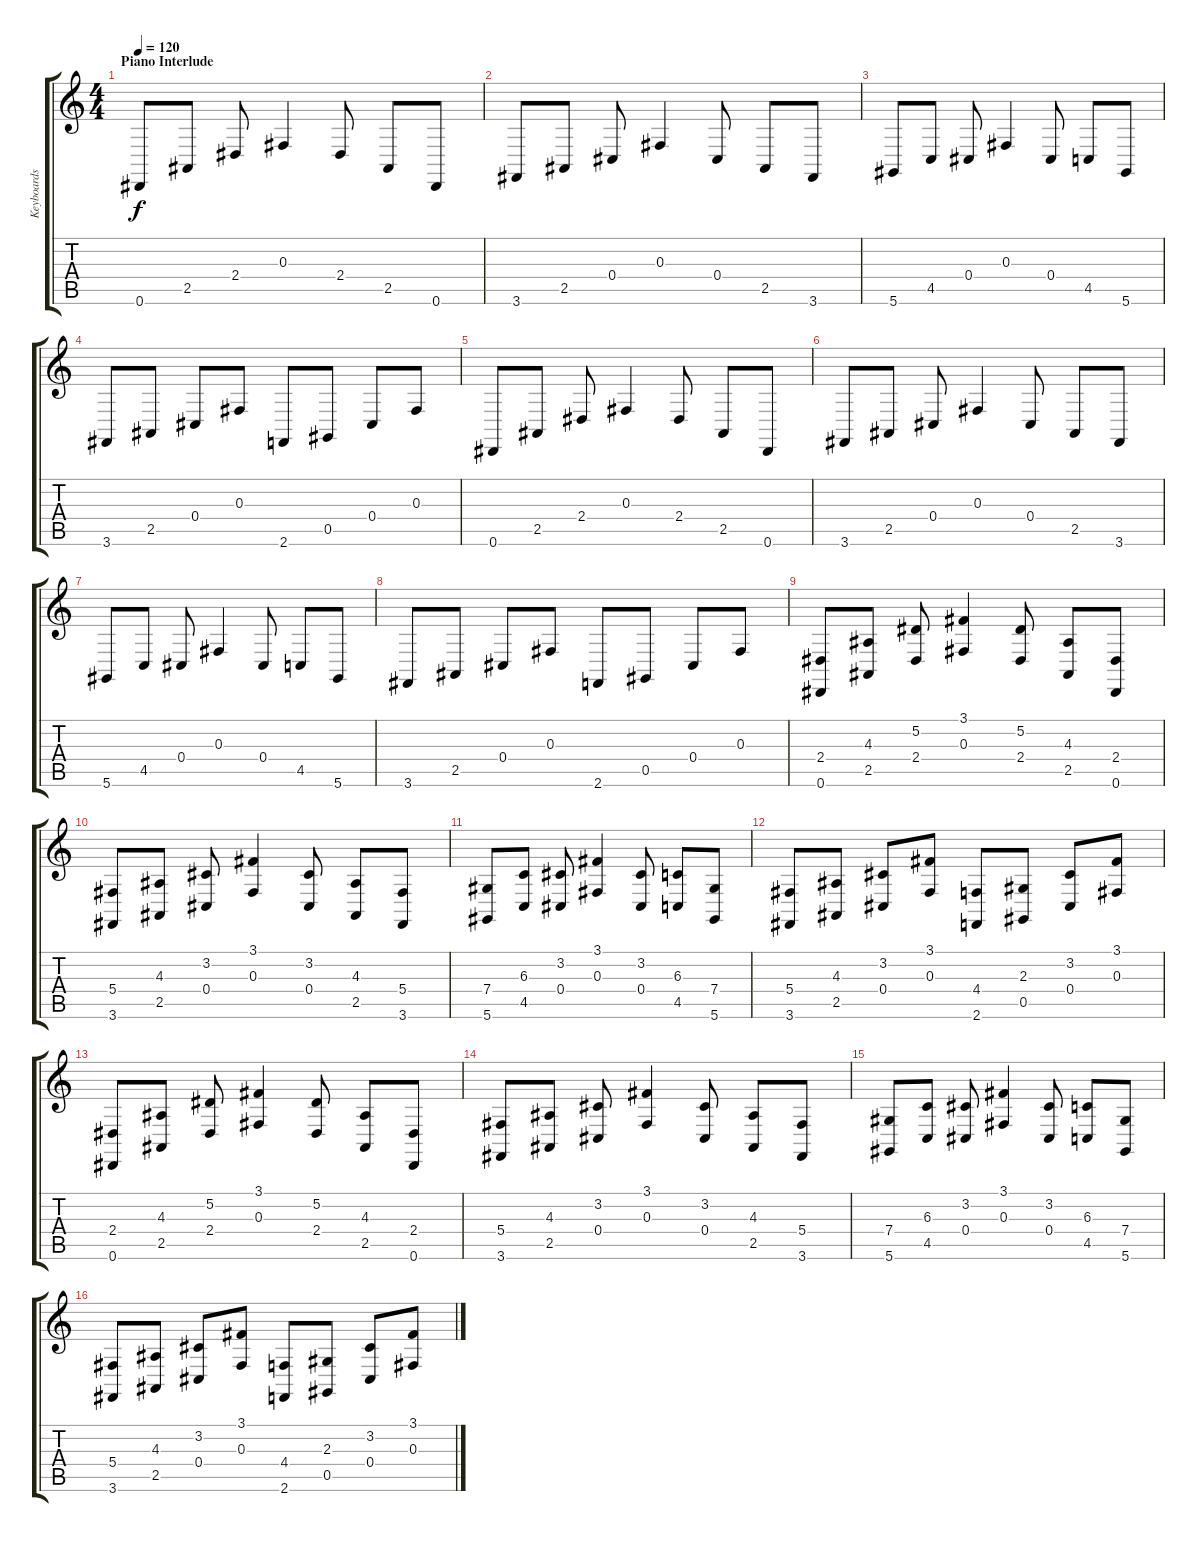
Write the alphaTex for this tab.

\track ("Keyboards" "Keyboards") {instrument acousticgrandpiano}
\staff {score tabs}
\tuning (Eb4 Bb3 Gb3 Db3 Ab2 Eb2) {hide}
\ts (4 4)
\section ("" "Piano Interlude")
\tempo 120
\clef g2
\ks c
0.6.8{dy f} 2.5.8 2.4.8 0.3.4 2.4.8 2.5.8 0.6.8 |
3.6.8 2.5.8 0.4.8 0.3.4 0.4.8 2.5.8 3.6.8 |
5.6.8 4.5.8 0.4.8 0.3.4 0.4.8 4.5.8 5.6.8 |
3.6.8 2.5.8 0.4.8 0.3.8 2.6.8 0.5.8 0.4.8 0.3.8 |
0.6.8 2.5.8 2.4.8 0.3.4 2.4.8 2.5.8 0.6.8 |
3.6.8 2.5.8 0.4.8 0.3.4 0.4.8 2.5.8 3.6.8 |
5.6.8 4.5.8 0.4.8 0.3.4 0.4.8 4.5.8 5.6.8 |
3.6.8 2.5.8 0.4.8 0.3.8 2.6.8 0.5.8 0.4.8 0.3.8 |
(2.4 0.6).8 (4.3 2.5).8 (5.2 2.4).8 (3.1 0.3).4 (5.2 2.4).8 (4.3 2.5).8 (2.4 0.6).8 |
(5.4 3.6).8 (4.3 2.5).8 (3.2 0.4).8 (3.1 0.3).4 (3.2 0.4).8 (4.3 2.5).8 (5.4 3.6).8 |
(7.4 5.6).8 (6.3 4.5).8 (3.2 0.4).8 (3.1 0.3).4 (3.2 0.4).8 (6.3 4.5).8 (7.4 5.6).8 |
(5.4 3.6).8 (4.3 2.5).8 (3.2 0.4).8 (3.1 0.3).8 (4.4 2.6).8 (2.3 0.5).8 (3.2 0.4).8 (3.1 0.3).8 |
(2.4 0.6).8 (4.3 2.5).8 (5.2 2.4).8 (3.1 0.3).4 (5.2 2.4).8 (4.3 2.5).8 (2.4 0.6).8 |
(5.4 3.6).8 (4.3 2.5).8 (3.2 0.4).8 (3.1 0.3).4 (3.2 0.4).8 (4.3 2.5).8 (5.4 3.6).8 |
(7.4 5.6).8 (6.3 4.5).8 (3.2 0.4).8 (3.1 0.3).4 (3.2 0.4).8 (6.3 4.5).8 (7.4 5.6).8 |
(5.4 3.6).8 (4.3 2.5).8 (3.2 0.4).8 (3.1 0.3).8 (4.4 2.6).8 (2.3 0.5).8 (3.2 0.4).8 (3.1 0.3).8
